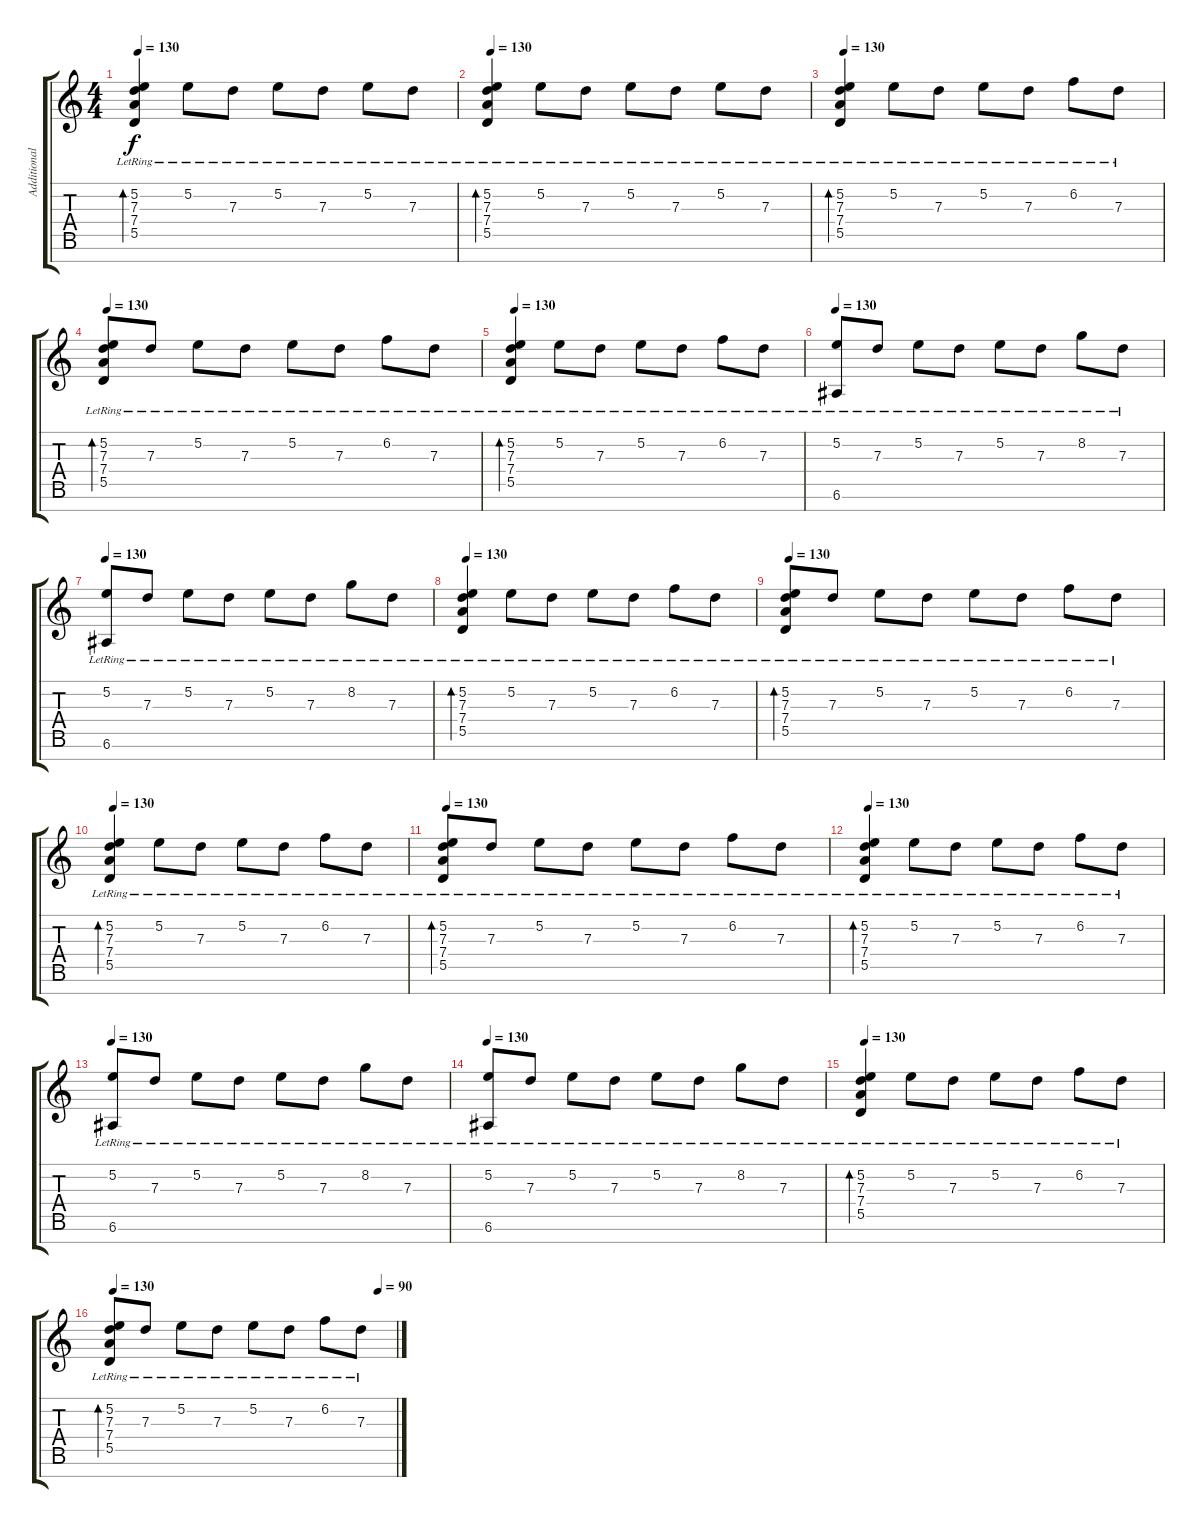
\track ("Additional Guitar" "Additional") {instrument distortionguitar}
\staff {score tabs}
\tuning (E4 B3 G3 D3 A2 E2 B1) {hide}
\ts (4 4)
\tempo 130
\clef g2
\ks c
(5.2{lr} 7.3{lr} 7.4{lr} 5.5{lr}).4{bd 60 dy f instrument overdrivenguitar} 5.2{lr}.8 7.3{lr}.8 5.2{lr}.8 7.3{lr}.8 5.2{lr}.8 7.3{lr}.8 |
\tempo 130
(5.2{lr} 7.3{lr} 7.4{lr} 5.5{lr}).4{bd 60 instrument overdrivenguitar} 5.2{lr}.8 7.3{lr}.8 5.2{lr}.8 7.3{lr}.8 5.2{lr}.8 7.3{lr}.8 |
\tempo 130
(5.2{lr} 7.3{lr} 7.4{lr} 5.5{lr}).4{bd 60 instrument overdrivenguitar} 5.2{lr}.8 7.3{lr}.8 5.2{lr}.8 7.3{lr}.8 6.2{lr}.8 7.3{lr}.8 |
\tempo 130
(5.2{lr} 7.3{lr} 7.4{lr} 5.5{lr}).8{bd 60} 7.3{lr}.8 5.2{lr}.8 7.3{lr}.8 5.2{lr}.8 7.3{lr}.8 6.2{lr}.8 7.3{lr}.8 |
\tempo 130
(5.2{lr} 7.3{lr} 7.4{lr} 5.5{lr}).4{bd 60 instrument overdrivenguitar} 5.2{lr}.8 7.3{lr}.8 5.2{lr}.8 7.3{lr}.8 6.2{lr}.8 7.3{lr}.8 |
\tempo 130
(5.2{lr} 6.6{lr}).8 7.3{lr}.8 5.2{lr}.8 7.3{lr}.8 5.2{lr}.8 7.3{lr}.8 8.2{lr}.8 7.3{lr}.8 |
\tempo 130
(5.2{lr} 6.6{lr}).8 7.3{lr}.8 5.2{lr}.8 7.3{lr}.8 5.2{lr}.8 7.3{lr}.8 8.2{lr}.8 7.3{lr}.8 |
\tempo 130
(5.2{lr} 7.3{lr} 7.4{lr} 5.5{lr}).4{bd 60 instrument overdrivenguitar} 5.2{lr}.8 7.3{lr}.8 5.2{lr}.8 7.3{lr}.8 6.2{lr}.8 7.3{lr}.8 |
\tempo 130
(5.2{lr} 7.3{lr} 7.4{lr} 5.5{lr}).8{bd 60} 7.3{lr}.8 5.2{lr}.8 7.3{lr}.8 5.2{lr}.8 7.3{lr}.8 6.2{lr}.8 7.3{lr}.8 |
\tempo 130
(5.2{lr} 7.3{lr} 7.4{lr} 5.5{lr}).4{bd 60 instrument overdrivenguitar} 5.2{lr}.8 7.3{lr}.8 5.2{lr}.8 7.3{lr}.8 6.2{lr}.8 7.3{lr}.8 |
\tempo 130
(5.2{lr} 7.3{lr} 7.4{lr} 5.5{lr}).8{bd 60} 7.3{lr}.8 5.2{lr}.8 7.3{lr}.8 5.2{lr}.8 7.3{lr}.8 6.2{lr}.8 7.3{lr}.8 |
\tempo 130
(5.2{lr} 7.3{lr} 7.4{lr} 5.5{lr}).4{bd 60 instrument overdrivenguitar} 5.2{lr}.8 7.3{lr}.8 5.2{lr}.8 7.3{lr}.8 6.2{lr}.8 7.3{lr}.8 |
\tempo 130
(5.2{lr} 6.6{lr}).8 7.3{lr}.8 5.2{lr}.8 7.3{lr}.8 5.2{lr}.8 7.3{lr}.8 8.2{lr}.8 7.3{lr}.8 |
\tempo 130
(5.2{lr} 6.6{lr}).8 7.3{lr}.8 5.2{lr}.8 7.3{lr}.8 5.2{lr}.8 7.3{lr}.8 8.2{lr}.8 7.3{lr}.8 |
\tempo 130
(5.2{lr} 7.3{lr} 7.4{lr} 5.5{lr}).4{bd 60 instrument overdrivenguitar} 5.2{lr}.8 7.3{lr}.8 5.2{lr}.8 7.3{lr}.8 6.2{lr}.8 7.3{lr}.8 |
\tempo (90 0.9375)
\tempo 130
(5.2{lr} 7.3{lr} 7.4{lr} 5.5{lr}).8{bd 60} 7.3{lr}.8 5.2{lr}.8 7.3{lr}.8 5.2{lr}.8 7.3{lr}.8 6.2{lr}.8 7.3{lr}.8
